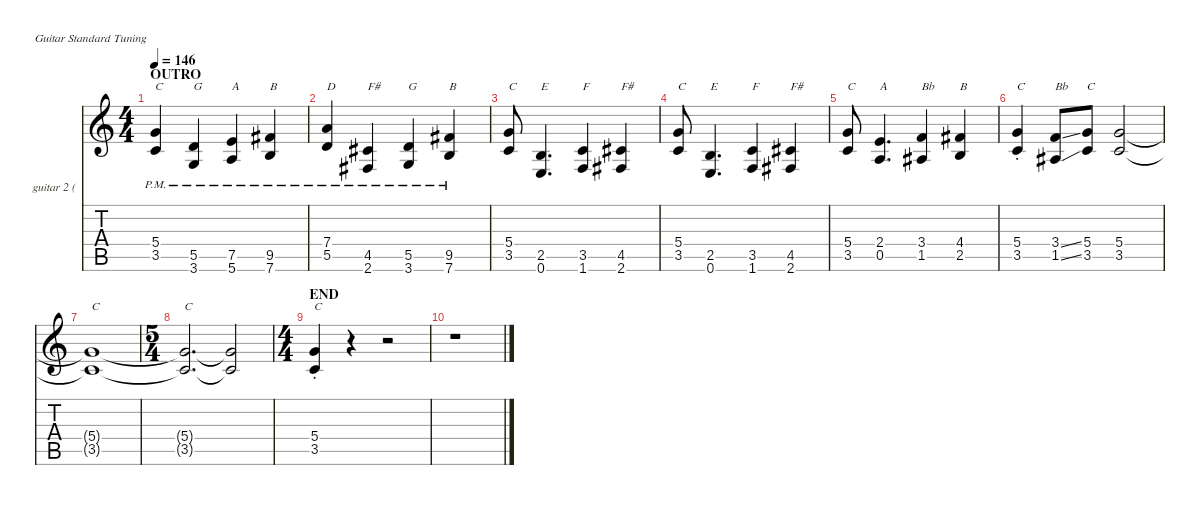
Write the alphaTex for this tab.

\defaultSystemsLayout 4
\hideDynamics
\bracketExtendMode nobrackets
\firstSystemTrackNameOrientation horizontal
\otherSystemsTrackNameOrientation horizontal
\track ("guitar 2 (rhythm distorted)" "guitar 2 (") {instrument electricguitarclean}
\staff {score tabs}
\tuning (E4 B3 G3 D3 A2 E2)
\ts (4 4)
\section ("" "OUTRO ")
\tempo 146
\clef g2
\scale
1.13494
\ks c
(3.5{pm} 5.4{pm}).4{txt "C" dy mf} (3.6{pm} 5.5{pm}).4{txt "G"} (5.6{pm} 7.5{pm}).4{txt "A"} (7.6{pm} 9.5{pm}).4{txt "B"} |
\scale
0.955021 (5.5{pm} 7.4{pm}).4{txt "D"} (2.6{pm} 4.5{pm}).4{txt "F#"} (3.6{pm} 5.5{pm}).4{txt "G"} (7.6{pm} 9.5{pm}).4{txt "B"} |
\scale
0.955021 (3.5 5.4).8{txt "C"} (0.6 2.5).4{d txt "E"} (1.6 3.5).4{txt "F"} (2.6 4.5).4{txt "F#"} |
\scale
0.955021 (3.5 5.4).8{txt "C"} (0.6 2.5).4{d txt "E"} (1.6 3.5).4{txt "F"} (2.6 4.5).4{txt "F#"} |
\scale
1.072 (3.5 5.4).8{txt "C"} (0.5 2.4).4{d txt "A"} (1.5 3.4).4{txt "Bb"} (2.5 4.4).4{txt "B"} |
\scale
0.945012 (3.5{st} 5.4{st}).4{txt "C"} (1.5{ss} 3.4{ss}).8{txt "Bb"} (3.5 5.4).8{txt "C"} (3.5 5.4).2 |
\scale
0.945012 (3.5{t} 5.4{t}).1{txt "C"} |
\ts (5 4)
\beaming (8 6 4)
\scale
1.03797 (3.5{t} 5.4{t}).2{d txt "C"} (3.5{t} 5.4{t}).2 |
\ts (4 4)
\beaming (8 2 2 2 2)
\section ("" "END")
\scale
1.15656 (3.5{st} 5.4{st}).4{txt "C"} r.4 r.2 |
\scale
0.843444 r.1
